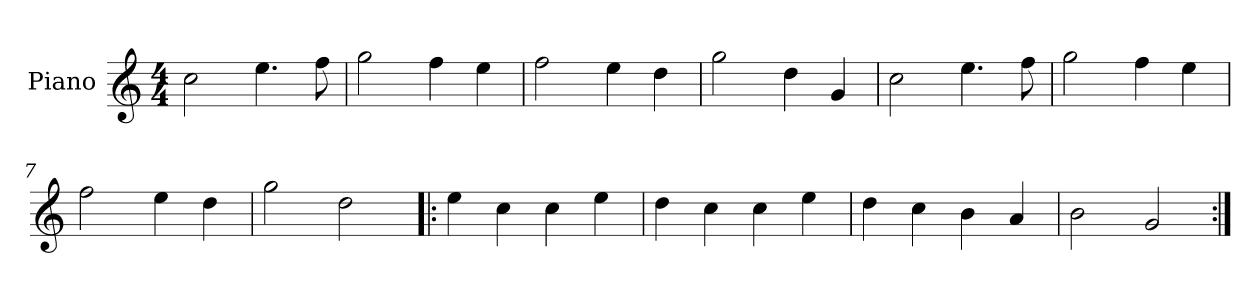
**kern
*part1
*staff1
*I"Piano
*I'Pno.
*clefG2
*k[]
*M4/4
=1
2cc\
4.ee\
8ff\
=2
2gg\
4ff\
4ee\
=3
2ff\
4ee\
4dd\
=4
2gg\
4dd\
4g/
=5
2cc\
4.ee\
8ff\
=6
2gg\
4ff\
4ee\
=7
2ff\
4ee\
4dd\
=8
2gg\
2dd\
=9!|:
4ee\
4cc\
4cc\
4ee\
=10
4dd\
4cc\
4cc\
4ee\
=11
4dd\
4cc\
4b\
4a/
=12
2b\
2g/
=:|!
*-
